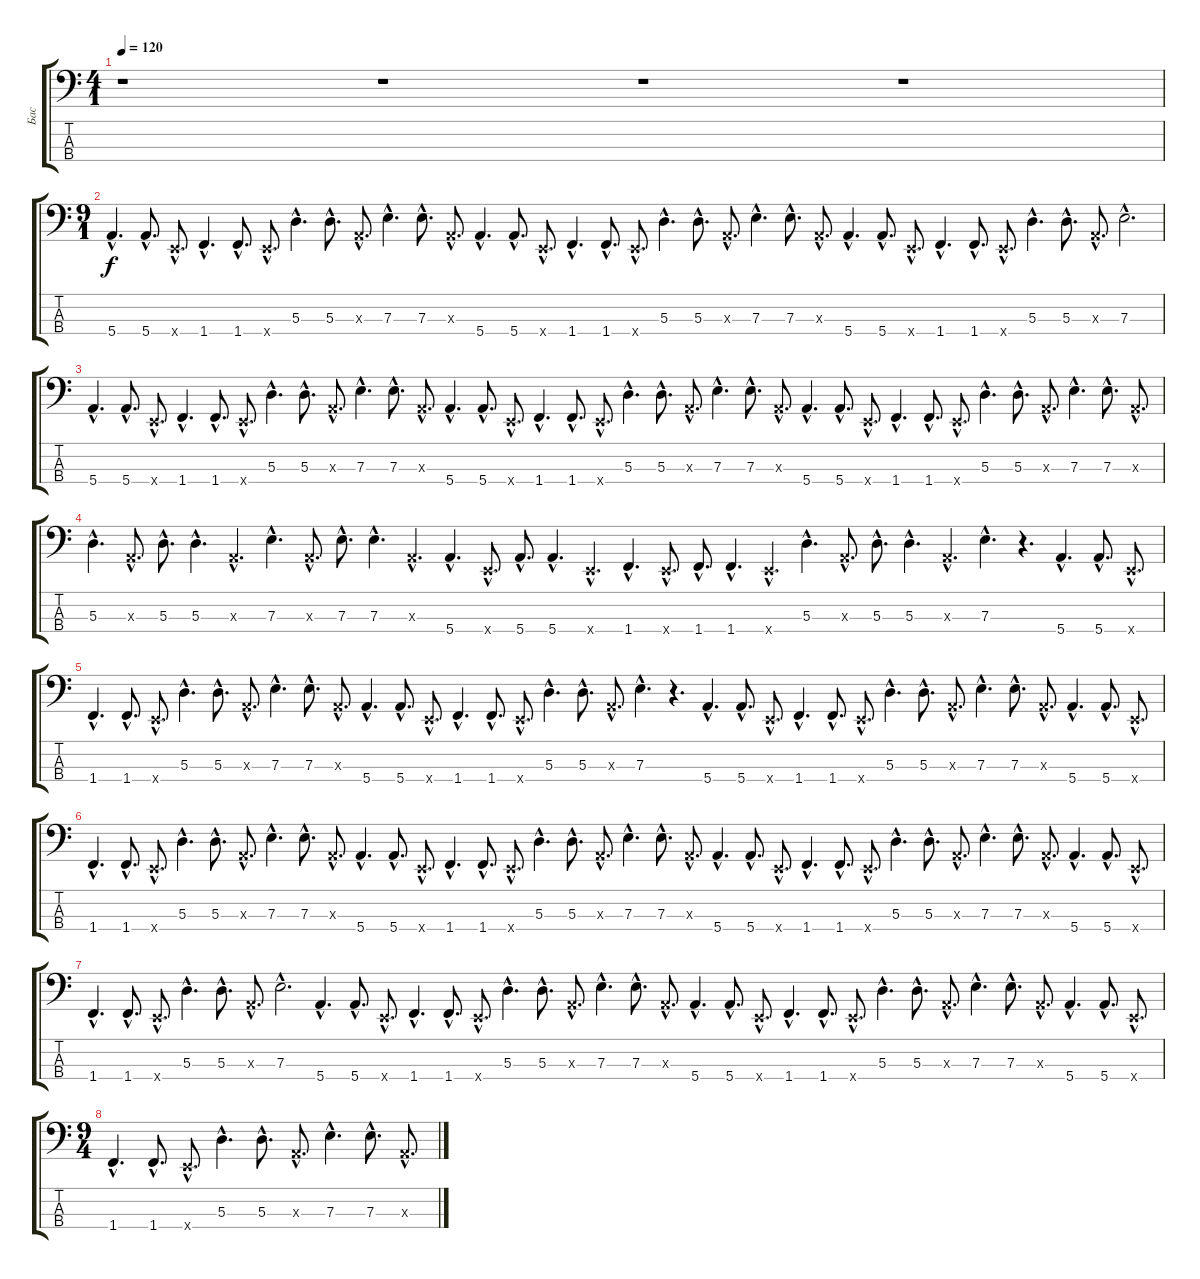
\track ("Бас" "Бас") {instrument electricbassfinger}
\staff {score tabs}
\tuning (G2 D2 A1 E1) {hide}
\ts (4 1)
\tempo 120
\clef f4
\ks c
r.1{dy f instrument electricbassfinger} r.1 r.1 r.1 |
\ts (9 1)
5.4{hac}.4{d} 5.4{hac}.8{d} 0.4{hac x}.8{d} 1.4{hac}.4{d} 1.4{hac}.8{d} 0.4{hac x}.8{d} 5.3{hac}.4{d} 5.3{hac}.8{d} 0.3{hac x}.8{d} 7.3{hac}.4{d} 7.3{hac}.8{d} 0.3{hac x}.8{d} 5.4{hac}.4{d} 5.4{hac}.8{d} 0.4{hac x}.8{d} 1.4{hac}.4{d} 1.4{hac}.8{d} 0.4{hac x}.8{d} 5.3{hac}.4{d} 5.3{hac}.8{d} 0.3{hac x}.8{d} 7.3{hac}.4{d} 7.3{hac}.8{d} 0.3{hac x}.8{d} 5.4{hac}.4{d} 5.4{hac}.8{d} 0.4{hac x}.8{d} 1.4{hac}.4{d} 1.4{hac}.8{d} 0.4{hac x}.8{d} 5.3{hac}.4{d} 5.3{hac}.8{d} 0.3{hac x}.8{d} 7.3{hac}.2{d} |
5.4{hac}.4{d} 5.4{hac}.8{d} 0.4{hac x}.8{d} 1.4{hac}.4{d} 1.4{hac}.8{d} 0.4{hac x}.8{d} 5.3{hac}.4{d} 5.3{hac}.8{d} 0.3{hac x}.8{d} 7.3{hac}.4{d} 7.3{hac}.8{d} 0.3{hac x}.8{d} 5.4{hac}.4{d} 5.4{hac}.8{d} 0.4{hac x}.8{d} 1.4{hac}.4{d} 1.4{hac}.8{d} 0.4{hac x}.8{d} 5.3{hac}.4{d} 5.3{hac}.8{d} 0.3{hac x}.8{d} 7.3{hac}.4{d} 7.3{hac}.8{d} 0.3{hac x}.8{d} 5.4{hac}.4{d} 5.4{hac}.8{d} 0.4{hac x}.8{d} 1.4{hac}.4{d} 1.4{hac}.8{d} 0.4{hac x}.8{d} 5.3{hac}.4{d} 5.3{hac}.8{d} 0.3{hac x}.8{d} 7.3{hac}.4{d} 7.3{hac}.8{d} 0.3{hac x}.8{d} |
5.3{hac}.4{d} 0.3{hac x}.8{d} 5.3{hac}.8{d} 5.3{hac}.4{d} 0.3{hac x}.4{d} 7.3{hac}.4{d} 0.3{hac x}.8{d} 7.3{hac}.8{d} 7.3{hac}.4{d} 0.3{hac x}.4{d} 5.4{hac}.4{d} 0.4{hac x}.8{d} 5.4{hac}.8{d} 5.4{hac}.4{d} 0.4{hac x}.4{d} 1.4{hac}.4{d} 0.4{hac x}.8{d} 1.4{hac}.8{d} 1.4{hac}.4{d} 0.4{hac x}.4{d} 5.3{hac}.4{d} 0.3{hac x}.8{d} 5.3{hac}.8{d} 5.3{hac}.4{d} 0.3{hac x}.4{d} 7.3{hac}.4{d} r.4{d} 5.4{hac}.4{d} 5.4{hac}.8{d} 0.4{hac x}.8{d} |
1.4{hac}.4{d} 1.4{hac}.8{d} 0.4{hac x}.8{d} 5.3{hac}.4{d} 5.3{hac}.8{d} 0.3{hac x}.8{d} 7.3{hac}.4{d} 7.3{hac}.8{d} 0.3{hac x}.8{d} 5.4{hac}.4{d} 5.4{hac}.8{d} 0.4{hac x}.8{d} 1.4{hac}.4{d} 1.4{hac}.8{d} 0.4{hac x}.8{d} 5.3{hac}.4{d} 5.3{hac}.8{d} 0.3{hac x}.8{d} 7.3{hac}.4{d} r.4{d} 5.4{hac}.4{d} 5.4{hac}.8{d} 0.4{hac x}.8{d} 1.4{hac}.4{d} 1.4{hac}.8{d} 0.4{hac x}.8{d} 5.3{hac}.4{d} 5.3{hac}.8{d} 0.3{hac x}.8{d} 7.3{hac}.4{d} 7.3{hac}.8{d} 0.3{hac x}.8{d} 5.4{hac}.4{d} 5.4{hac}.8{d} 0.4{hac x}.8{d} |
1.4{hac}.4{d} 1.4{hac}.8{d} 0.4{hac x}.8{d} 5.3{hac}.4{d} 5.3{hac}.8{d} 0.3{hac x}.8{d} 7.3{hac}.4{d} 7.3{hac}.8{d} 0.3{hac x}.8{d} 5.4{hac}.4{d} 5.4{hac}.8{d} 0.4{hac x}.8{d} 1.4{hac}.4{d} 1.4{hac}.8{d} 0.4{hac x}.8{d} 5.3{hac}.4{d} 5.3{hac}.8{d} 0.3{hac x}.8{d} 7.3{hac}.4{d} 7.3{hac}.8{d} 0.3{hac x}.8{d} 5.4{hac}.4{d} 5.4{hac}.8{d} 0.4{hac x}.8{d} 1.4{hac}.4{d} 1.4{hac}.8{d} 0.4{hac x}.8{d} 5.3{hac}.4{d} 5.3{hac}.8{d} 0.3{hac x}.8{d} 7.3{hac}.4{d} 7.3{hac}.8{d} 0.3{hac x}.8{d} 5.4{hac}.4{d} 5.4{hac}.8{d} 0.4{hac x}.8{d} |
1.4{hac}.4{d} 1.4{hac}.8{d} 0.4{hac x}.8{d} 5.3{hac}.4{d} 5.3{hac}.8{d} 0.3{hac x}.8{d} 7.3{hac}.2{d} 5.4{hac}.4{d} 5.4{hac}.8{d} 0.4{hac x}.8{d} 1.4{hac}.4{d} 1.4{hac}.8{d} 0.4{hac x}.8{d} 5.3{hac}.4{d} 5.3{hac}.8{d} 0.3{hac x}.8{d} 7.3{hac}.4{d} 7.3{hac}.8{d} 0.3{hac x}.8{d} 5.4{hac}.4{d} 5.4{hac}.8{d} 0.4{hac x}.8{d} 1.4{hac}.4{d} 1.4{hac}.8{d} 0.4{hac x}.8{d} 5.3{hac}.4{d} 5.3{hac}.8{d} 0.3{hac x}.8{d} 7.3{hac}.4{d} 7.3{hac}.8{d} 0.3{hac x}.8{d} 5.4{hac}.4{d} 5.4{hac}.8{d} 0.4{hac x}.8{d} |
\ts (9 4)
1.4{hac}.4{d} 1.4{hac}.8{d} 0.4{hac x}.8{d} 5.3{hac}.4{d} 5.3{hac}.8{d} 0.3{hac x}.8{d} 7.3{hac}.4{d} 7.3{hac}.8{d} 0.3{hac x}.8{d}
